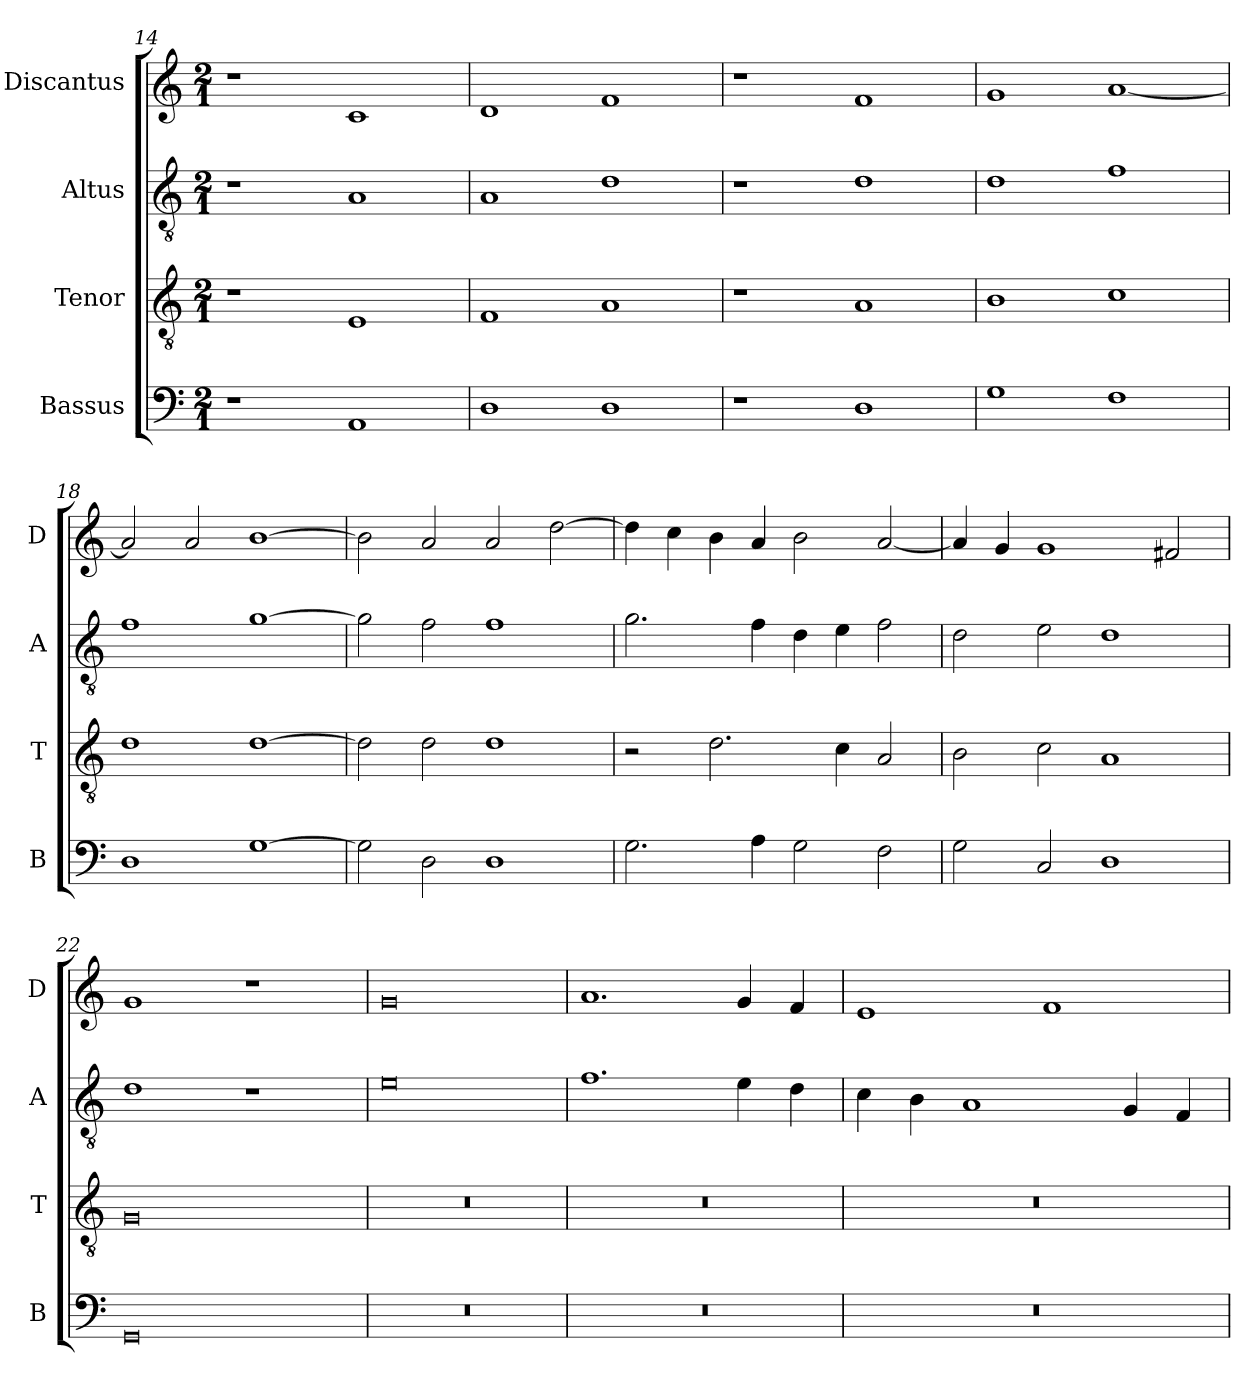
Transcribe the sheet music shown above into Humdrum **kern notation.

**kern	**kern	**kern	**kern
*part4	*part3	*part2	*part1
*staff4	*staff3	*staff2	*staff1
*I"Bassus	*I"Tenor	*I"Altus	*I"Discantus
*I'B	*I'T	*I'A	*I'D
*clefF4	*clefGv2	*clefGv2	*clefG2
*k[]	*k[]	*k[]	*k[]
*a:	*a:	*a:	*a:
*M2/1	*M2/1	*M2/1	*M2/1
=14	=14	=14	=14
1r	1r	1r	1r
1AA	1E	1A	1c
=15	=15	=15	=15
1D	1F	1A	1d
1D	1A	1d	1f
=16	=16	=16	=16
1r	1r	1r	1r
1D	1A	1d	1f
=17	=17	=17	=17
1G	1B	1d	1g
1F	1c	1f	[1a
=18	=18	=18	=18
1D	1d	1f	2a]
.	.	.	2a
[1G	[1d	[1g	[1b
=19	=19	=19	=19
2G]	2d]	2g]	2b]
2D	2d	2f	2a
1D	1d	1f	2a
.	.	.	[2dd
=20	=20	=20	=20
2.G	2r	2.g	4dd]
.	.	.	4cc
.	2.d	.	4b
4A	.	4f	4a
2G	.	4d	2b
.	4c	4e	.
2F	2A	2f	[2a
=21	=21	=21	=21
2G	2B	2d	4a]
.	.	.	4g
2C	2c	2e	1g
1D	1A	1d	.
.	.	.	2f#X
=22	=22	=22	=22
0GG	0G	1d	1g
.	.	1r	1r
=23	=23	=23	=23
0r	0r	0e	0g
=24	=24	=24	=24
0r	0r	1.f	1.a
.	.	4e	4g
.	.	4d	4f
=25	=25	=25	=25
0r	0r	4c	1e
.	.	4B	.
.	.	1A	.
.	.	.	1f
.	.	4G	.
.	.	4F	.
=	=	=	=
*-	*-	*-	*-
